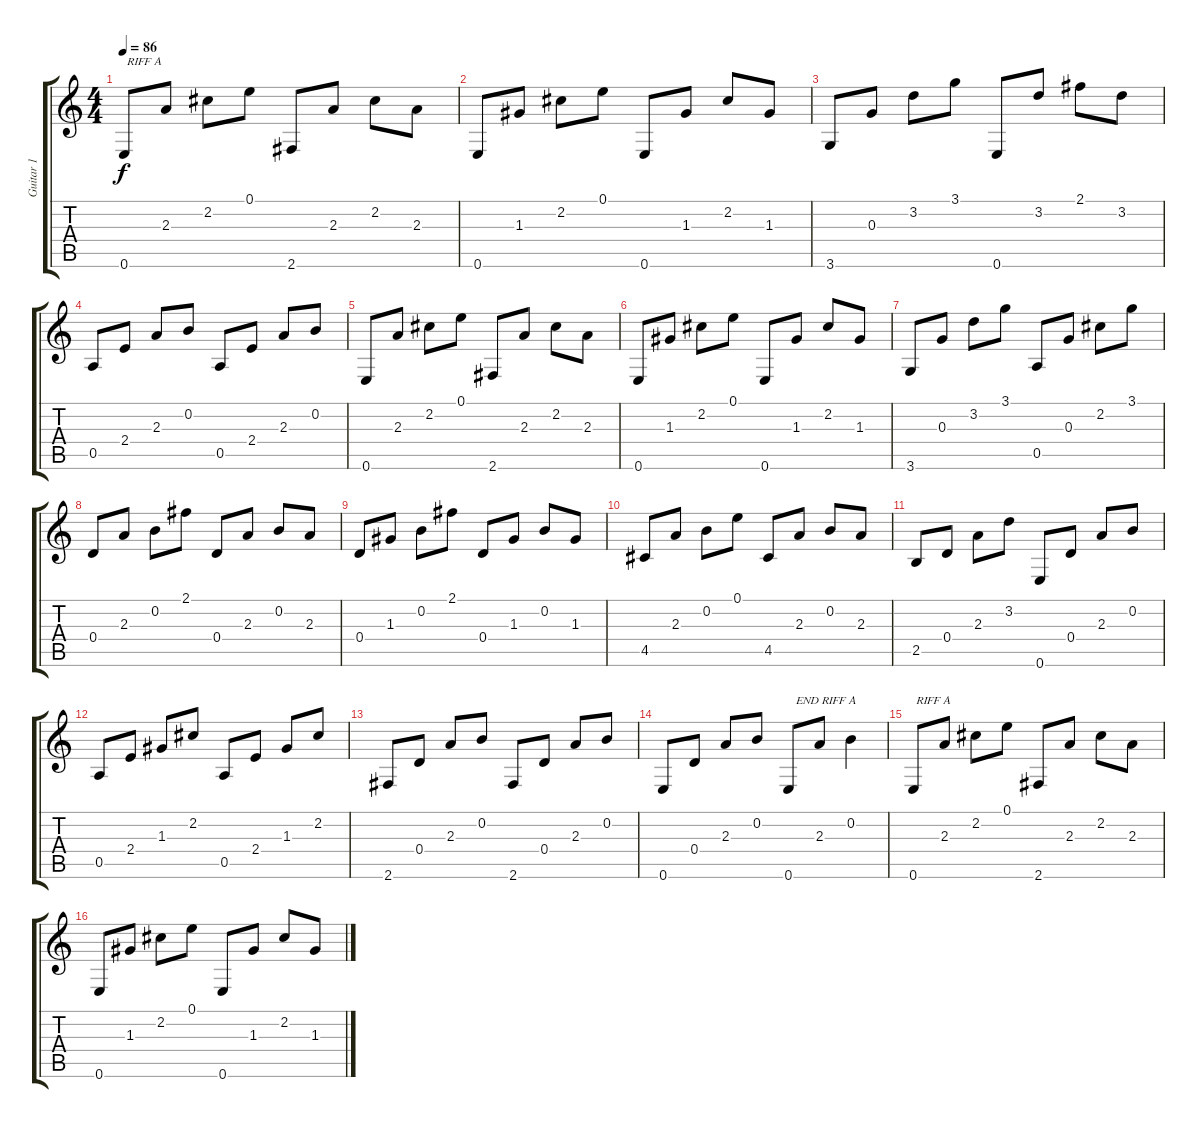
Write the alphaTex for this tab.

\track ("Guitar 1" "Guitar 1") {instrument acousticguitarnylon}
\staff {score tabs}
\tuning (E4 B3 G3 D3 A2 E2) {hide}
\ts (4 4)
\tempo 86
\clef g2
\ks c
0.6.8{txt " RIFF A" dy f instrument acousticguitarnylon} 2.3.8 2.2.8 0.1.8 2.6.8 2.3.8 2.2.8 2.3.8 |
0.6.8 1.3.8 2.2.8 0.1.8 0.6.8 1.3.8 2.2.8 1.3.8 |
3.6.8 0.3.8 3.2.8 3.1.8 0.6.8 3.2.8 2.1.8 3.2.8 |
0.5.8 2.4.8 2.3.8 0.2.8 0.5.8 2.4.8 2.3.8 0.2.8 |
0.6.8 2.3.8 2.2.8 0.1.8 2.6.8 2.3.8 2.2.8 2.3.8 |
0.6.8 1.3.8 2.2.8 0.1.8 0.6.8 1.3.8 2.2.8 1.3.8 |
3.6.8 0.3.8 3.2.8 3.1.8 0.5.8 0.3.8 2.2.8 3.1.8 |
0.4.8 2.3.8 0.2.8 2.1.8 0.4.8 2.3.8 0.2.8 2.3.8 |
0.4.8 1.3.8 0.2.8 2.1.8 0.4.8 1.3.8 0.2.8 1.3.8 |
4.5.8 2.3.8 0.2.8 0.1.8 4.5.8 2.3.8 0.2.8 2.3.8 |
2.5.8 0.4.8 2.3.8 3.2.8 0.6.8 0.4.8 2.3.8 0.2.8 |
0.5.8 2.4.8 1.3.8 2.2.8 0.5.8 2.4.8 1.3.8 2.2.8 |
2.6.8 0.4.8 2.3.8 0.2.8 2.6.8 0.4.8 2.3.8 0.2.8 |
0.6.8 0.4.8 2.3.8 0.2.8{txt "             END RIFF A"} 0.6.8 2.3.8 0.2.4 |
0.6.8{txt " RIFF A"} 2.3.8 2.2.8 0.1.8 2.6.8 2.3.8 2.2.8 2.3.8 |
0.6.8 1.3.8 2.2.8 0.1.8 0.6.8 1.3.8 2.2.8 1.3.8
